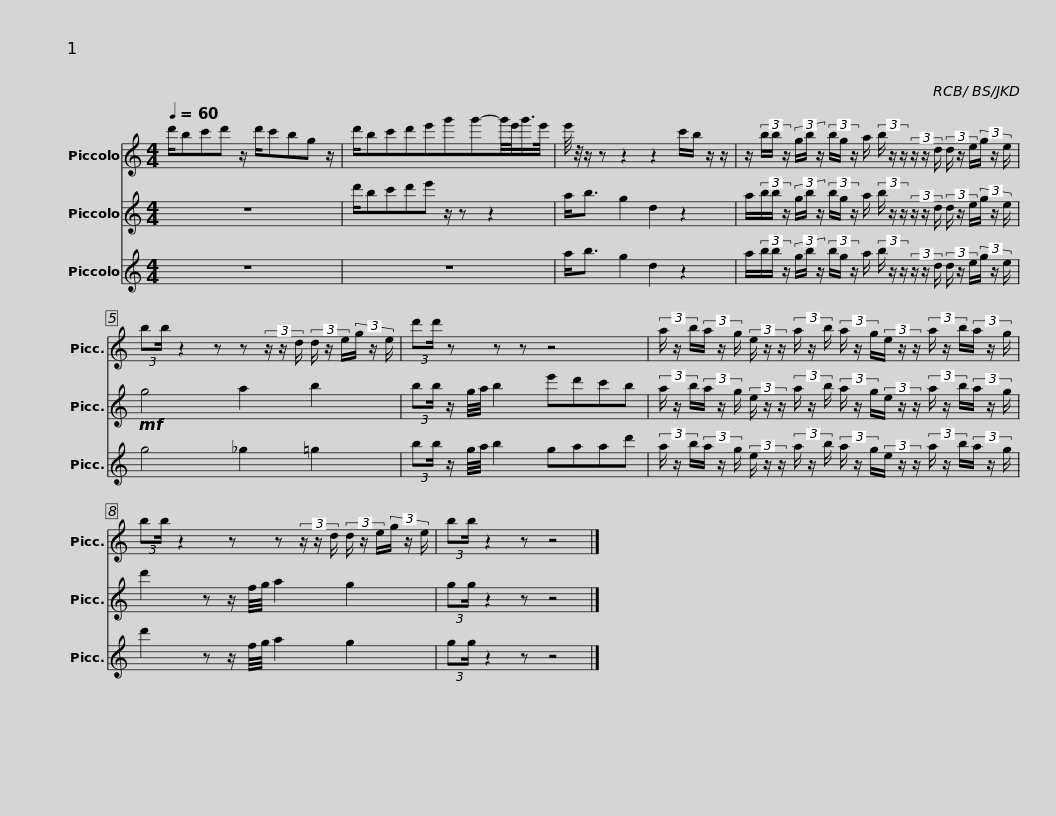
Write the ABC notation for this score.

X:1
%%score 1 2 3
L:1/8
Q:1/4=60
M:4/4
I:linebreak $
K:C
V:1 treble transpose=12
V:2 treble transpose=12
V:3 treble transpose=12
V:1
 d'/bc'd' z/ d'/c'bg z/ | d'/bc'd'e'g'g'-g'/4e'/<g'/e'/4 | e'/4 z/4 z/ z z2 z2 c'/b/ z/ z/ |$ z/ (3b/b/ z/ (3g/b/ z/ (3b/g/ z/ a/ (3b/ z/ z/ (3z/ z/ d/ (3d/ z/ e/(3g/ z/ e/ | (3:2:2bb/ z2 z z (3z/ z/ d/ (3d/ z/ e/(3g/ z/ e/ |$ %5
 (3:2:2d'd'/ z z z z4 | (3a/ z/ b/(3a/ z/ g/ (3e/ z/ z/ (3a/ z/ b/ (3a/ z/ g/(3e/ z/ z/ (3a/ z/ b/(3a/ z/ g/ |$ (3:2:2bb/ z2 z z (3z/ z/ d/ (3d/ z/ e/(3g/ z/ e/ | (3:2:2bb/ z2 z z4 |] %9
V:2
 z8 | d'/bc'd'e' z/ z z2 | a<b g2 d2 z2 |$ a/(3b/b/ z/ (3g/b/ z/ (3b/g/ z/ a/ (3b/ z/ z/ (3z/ z/ d/ (3d/ z/ e/(3g/ z/ e/ |!mf! g4 a2 b2 |$ %5
 (3:2:2bb/ z/ g/4a/4 b2 e'd'c'b | (3a/ z/ b/(3a/ z/ g/ (3e/ z/ z/ (3a/ z/ b/ (3a/ z/ g/(3e/ z/ z/ (3a/ z/ b/(3a/ z/ g/ |$ d'2 z z/ f/4g/4 a2 g2 | (3:2:2gg/ z2 z z4 |] %9
V:3
 z8 | z8 | a<b g2 d2 z2 |$ a/(3b/b/ z/ (3g/b/ z/ (3b/g/ z/ a/ (3b/ z/ z/ (3z/ z/ d/ (3d/ z/ e/(3g/ z/ e/ | g4 _g2 =g2 |$ %5
 (3:2:2bb/ z/ g/4a/4 b2 gaad' | (3a/ z/ b/(3a/ z/ g/ (3e/ z/ z/ (3a/ z/ b/ (3a/ z/ g/(3e/ z/ z/ (3a/ z/ b/(3a/ z/ g/ |$ d'2 z z/ f/4g/4 a2 g2 | (3:2:2gg/ z2 z z4 |] %9
